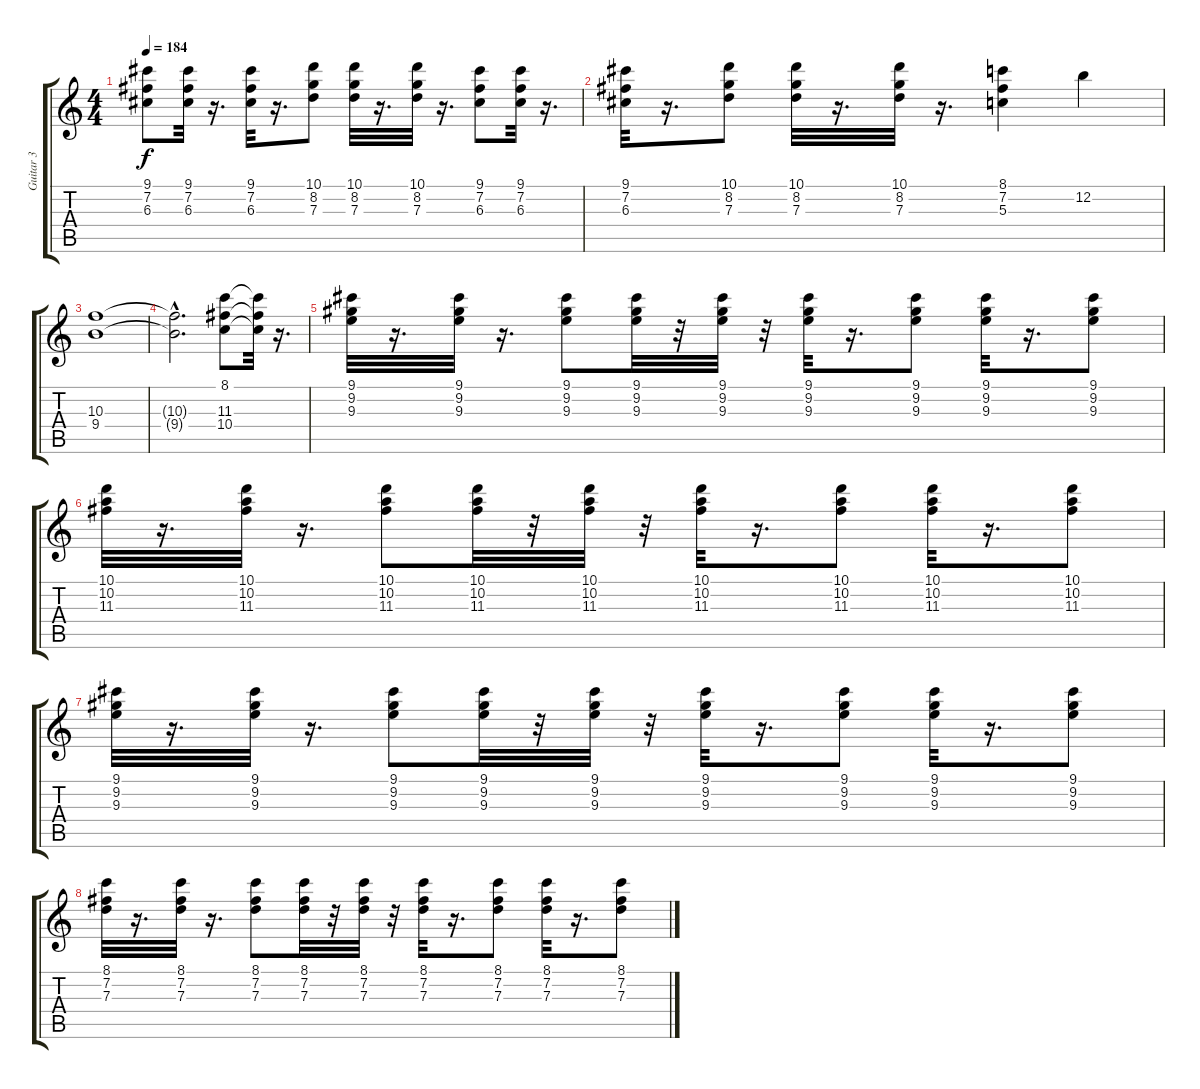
\track ("Guitar 3" "Guitar 3") {instrument distortionguitar}
\staff {score tabs}
\tuning (E4 B3 G3 D3 A2 E2) {hide}
\ts (4 4)
\tempo 184
\clef g2
\ks c
(9.1 7.2 6.3).8{dy f} (9.1 7.2 6.3).32 r.16{d} (9.1 7.2 6.3).32 r.16{d} (10.1 8.2 7.3).8 (10.1 8.2 7.3).32 r.16{d} (10.1 8.2 7.3).32 r.16{d} (9.1 7.2 6.3).8 (9.1 7.2 6.3).32 r.16{d} |
(9.1 7.2 6.3).32 r.16{d} (10.1 8.2 7.3).8 (10.1 8.2 7.3).32 r.16{d} (10.1 8.2 7.3).32 r.16{d} (8.1 7.2 5.3).4 12.2.4 |
(10.3 9.4).1 |
(10.3{hac t} 9.4{hac t}).2{d} (8.1 11.3 10.4).8 (8.1{t} 11.3{t} 10.4{t}).32 r.16{d} |
(9.1 9.2 9.3).32 r.16{d} (9.1 9.2 9.3).32 r.16{d} (9.1 9.2 9.3).8 (9.1 9.2 9.3).32 r.32 (9.1 9.2 9.3).32 r.32 (9.1 9.2 9.3).32 r.16{d} (9.1 9.2 9.3).8 (9.1 9.2 9.3).32 r.16{d} (9.1 9.2 9.3).8 |
(10.1 10.2 11.3).32 r.16{d} (10.1 10.2 11.3).32 r.16{d} (10.1 10.2 11.3).8 (10.1 10.2 11.3).32 r.32 (10.1 10.2 11.3).32 r.32 (10.1 10.2 11.3).32 r.16{d} (10.1 10.2 11.3).8 (10.1 10.2 11.3).32 r.16{d} (10.1 10.2 11.3).8 |
(9.1 9.2 9.3).32 r.16{d} (9.1 9.2 9.3).32 r.16{d} (9.1 9.2 9.3).8 (9.1 9.2 9.3).32 r.32 (9.1 9.2 9.3).32 r.32 (9.1 9.2 9.3).32 r.16{d} (9.1 9.2 9.3).8 (9.1 9.2 9.3).32 r.16{d} (9.1 9.2 9.3).8 |
(8.1 7.2 7.3).32 r.16{d} (8.1 7.2 7.3).32 r.16{d} (8.1 7.2 7.3).8 (8.1 7.2 7.3).32 r.32 (8.1 7.2 7.3).32 r.32 (8.1 7.2 7.3).32 r.16{d} (8.1 7.2 7.3).8 (8.1 7.2 7.3).32 r.16{d} (8.1 7.2 7.3).8
